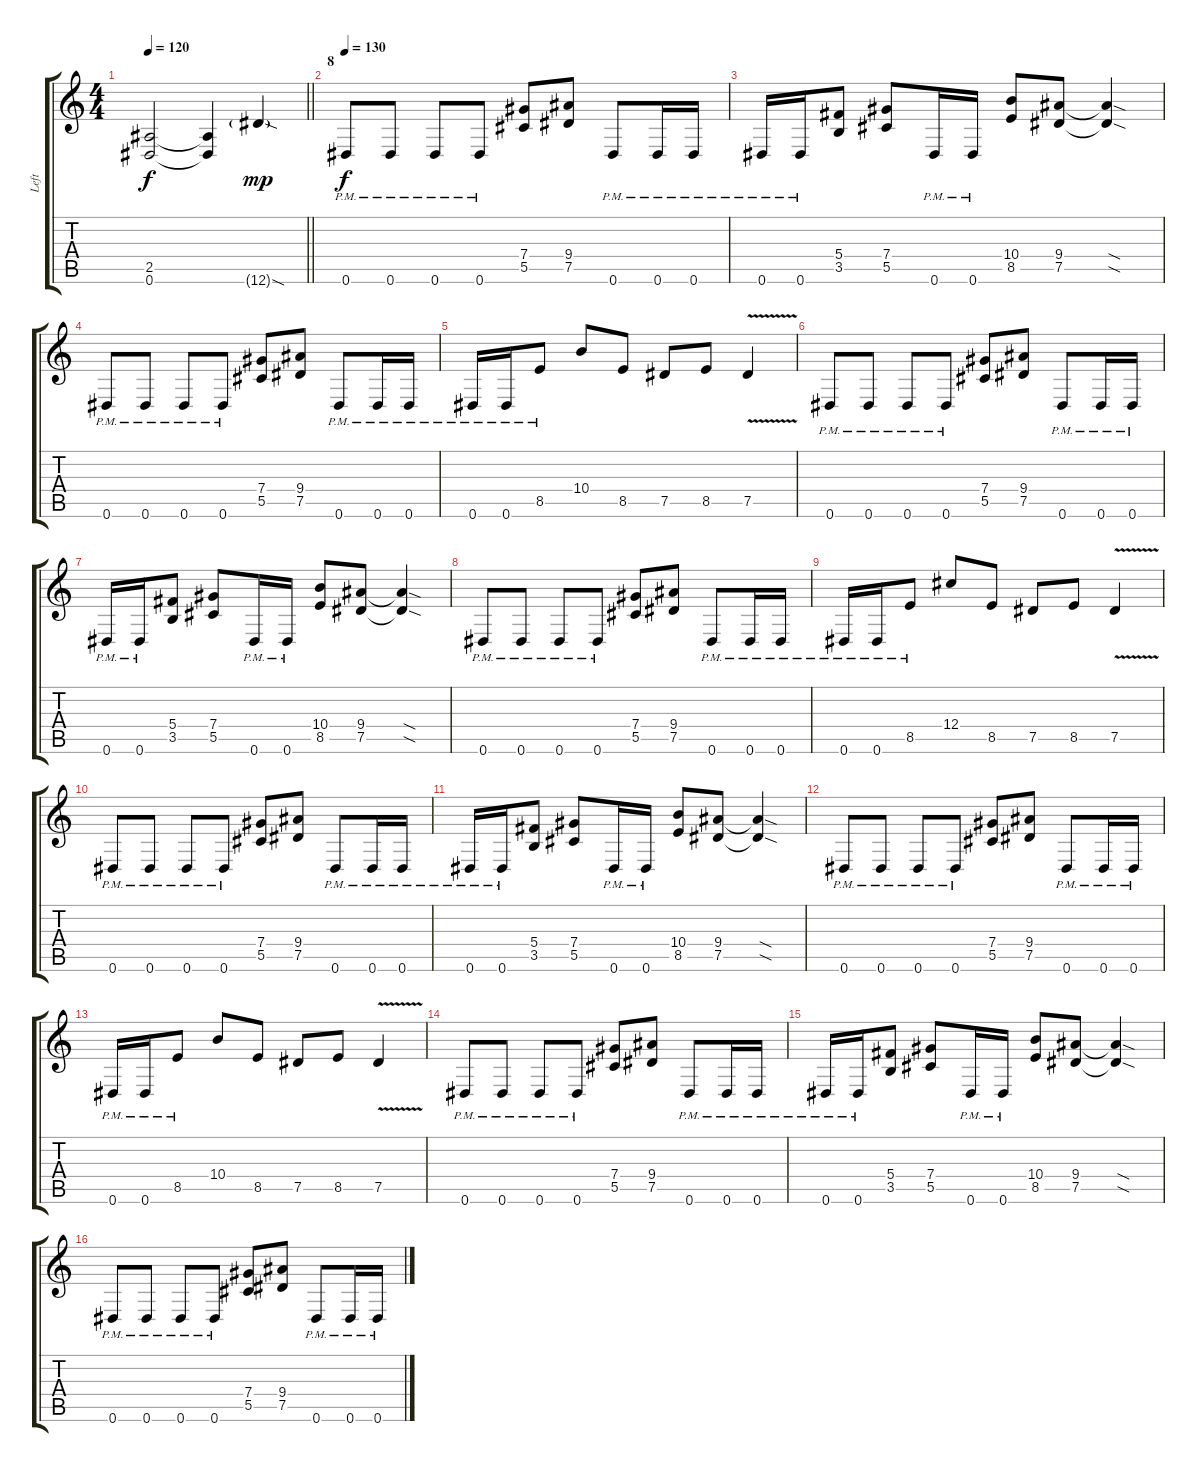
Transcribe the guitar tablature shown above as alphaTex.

\track ("Left" "Left") {instrument distortionguitar}
\staff {score tabs}
\tuning (Eb4 Bb3 Gb3 Db3 Ab2 Eb2) {hide}
\ts (4 4)
\tempo 120
\clef g2
\barLineRight lightlight
\ks c
(2.5{t} 0.6{t}).2{dy f} (2.5{t} 0.6{t}).4 12.6{sod g}.4{dy mp} |
\section ("" "8")
\tempo 130
0.6{pm}.8{dy f} 0.6{pm}.8 0.6{pm}.8 0.6{pm}.8 (7.4 5.5).8 (9.4 7.5).8 0.6{pm}.8 0.6{pm}.16 0.6{pm}.16 |
0.6{pm}.16 0.6{pm}.16 (5.4 3.5).8 (7.4 5.5).8 0.6{pm}.16 0.6{pm}.16 (10.4 8.5).8 (9.4 7.5).8 (9.4{sod t} 7.5{sod t}).4 |
0.6{pm}.8 0.6{pm}.8 0.6{pm}.8 0.6{pm}.8 (7.4 5.5).8 (9.4 7.5).8 0.6{pm}.8 0.6{pm}.16 0.6{pm}.16 |
0.6{pm}.16 0.6{pm}.16 8.5{pm}.8 10.4.8 8.5.8 7.5.8 8.5.8 7.5{v}.4 |
0.6{pm}.8 0.6{pm}.8 0.6{pm}.8 0.6{pm}.8 (7.4 5.5).8 (9.4 7.5).8 0.6{pm}.8 0.6{pm}.16 0.6{pm}.16 |
0.6{pm}.16 0.6{pm}.16 (5.4 3.5).8 (7.4 5.5).8 0.6{pm}.16 0.6{pm}.16 (10.4 8.5).8 (9.4 7.5).8 (9.4{sod t} 7.5{sod t}).4 |
0.6{pm}.8 0.6{pm}.8 0.6{pm}.8 0.6{pm}.8 (7.4 5.5).8 (9.4 7.5).8 0.6{pm}.8 0.6{pm}.16 0.6{pm}.16 |
0.6{pm}.16 0.6{pm}.16 8.5{pm}.8 12.4.8 8.5.8 7.5.8 8.5.8 7.5{v}.4 |
0.6{pm}.8 0.6{pm}.8 0.6{pm}.8 0.6{pm}.8 (7.4 5.5).8 (9.4 7.5).8 0.6{pm}.8 0.6{pm}.16 0.6{pm}.16 |
0.6{pm}.16 0.6{pm}.16 (5.4 3.5).8 (7.4 5.5).8 0.6{pm}.16 0.6{pm}.16 (10.4 8.5).8 (9.4 7.5).8 (9.4{sod t} 7.5{sod t}).4 |
0.6{pm}.8 0.6{pm}.8 0.6{pm}.8 0.6{pm}.8 (7.4 5.5).8 (9.4 7.5).8 0.6{pm}.8 0.6{pm}.16 0.6{pm}.16 |
0.6{pm}.16 0.6{pm}.16 8.5{pm}.8 10.4.8 8.5.8 7.5.8 8.5.8 7.5{v}.4 |
0.6{pm}.8 0.6{pm}.8 0.6{pm}.8 0.6{pm}.8 (7.4 5.5).8 (9.4 7.5).8 0.6{pm}.8 0.6{pm}.16 0.6{pm}.16 |
0.6{pm}.16 0.6{pm}.16 (5.4 3.5).8 (7.4 5.5).8 0.6{pm}.16 0.6{pm}.16 (10.4 8.5).8 (9.4 7.5).8 (9.4{sod t} 7.5{sod t}).4 |
0.6{pm}.8 0.6{pm}.8 0.6{pm}.8 0.6{pm}.8 (7.4 5.5).8 (9.4 7.5).8 0.6{pm}.8 0.6{pm}.16 0.6{pm}.16
